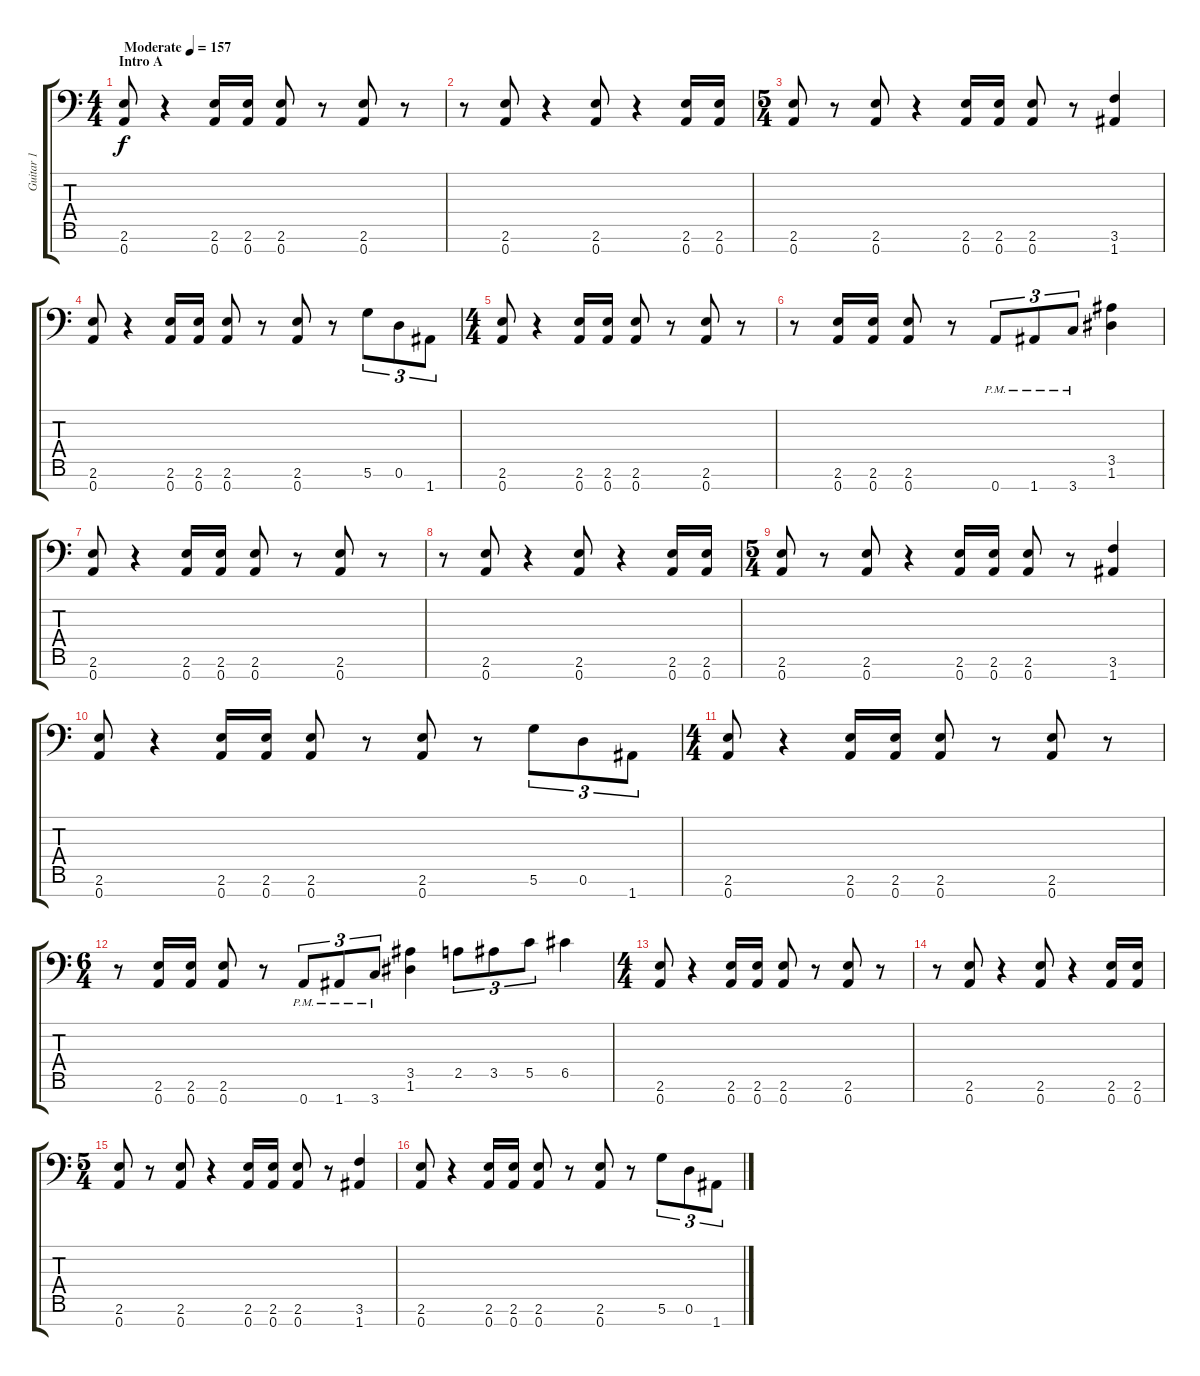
\track ("Guitar 1" "Guitar 1") {instrument overdrivenguitar}
\staff {score tabs}
\tuning (D4 A3 F3 C3 G2 D2 A1) {hide}
\ts (4 4)
\section ("" "Intro A")
\tempo (157 "Moderate")
\clef f4
\ks c
(2.6 0.7).8{dy f instrument overdrivenguitar} r.4 (2.6 0.7).16 (2.6 0.7).16 (2.6 0.7).8 r.8 (2.6 0.7).8 r.8 |
r.8 (2.6 0.7).8 r.4 (2.6 0.7).8 r.4 (2.6 0.7).16 (2.6 0.7).16 |
\ts (5 4)
(2.6 0.7).8 r.8 (2.6 0.7).8 r.4 (2.6 0.7).16 (2.6 0.7).16 (2.6 0.7).8 r.8 (3.6 1.7).4 |
(2.6 0.7).8 r.4 (2.6 0.7).16 (2.6 0.7).16 (2.6 0.7).8 r.8 (2.6 0.7).8 r.8 5.6.8{tu (3 2)} 0.6.8{tu (3 2)} 1.7.8{tu (3 2)} |
\ts (4 4)
(2.6 0.7).8 r.4 (2.6 0.7).16 (2.6 0.7).16 (2.6 0.7).8 r.8 (2.6 0.7).8 r.8 |
r.8 (2.6 0.7).16 (2.6 0.7).16 (2.6 0.7).8 r.8 0.7{pm}.8{tu (3 2)} 1.7{pm}.8{tu (3 2)} 3.7{pm}.8{tu (3 2)} (3.5 1.6).4 |
(2.6 0.7).8 r.4 (2.6 0.7).16 (2.6 0.7).16 (2.6 0.7).8 r.8 (2.6 0.7).8 r.8 |
r.8 (2.6 0.7).8 r.4 (2.6 0.7).8 r.4 (2.6 0.7).16 (2.6 0.7).16 |
\ts (5 4)
(2.6 0.7).8 r.8 (2.6 0.7).8 r.4 (2.6 0.7).16 (2.6 0.7).16 (2.6 0.7).8 r.8 (3.6 1.7).4 |
(2.6 0.7).8 r.4 (2.6 0.7).16 (2.6 0.7).16 (2.6 0.7).8 r.8 (2.6 0.7).8 r.8 5.6.8{tu (3 2)} 0.6.8{tu (3 2)} 1.7.8{tu (3 2)} |
\ts (4 4)
(2.6 0.7).8 r.4 (2.6 0.7).16 (2.6 0.7).16 (2.6 0.7).8 r.8 (2.6 0.7).8 r.8 |
\ts (6 4)
r.8 (2.6 0.7).16 (2.6 0.7).16 (2.6 0.7).8 r.8 0.7{pm}.8{tu (3 2)} 1.7{pm}.8{tu (3 2)} 3.7{pm}.8{tu (3 2)} (3.5 1.6).4 2.5.8{tu (3 2)} 3.5.8{tu (3 2)} 5.5.8{tu (3 2)} 6.5.4 |
\ts (4 4)
(2.6 0.7).8 r.4 (2.6 0.7).16 (2.6 0.7).16 (2.6 0.7).8 r.8 (2.6 0.7).8 r.8 |
r.8 (2.6 0.7).8 r.4 (2.6 0.7).8 r.4 (2.6 0.7).16 (2.6 0.7).16 |
\ts (5 4)
(2.6 0.7).8 r.8 (2.6 0.7).8 r.4 (2.6 0.7).16 (2.6 0.7).16 (2.6 0.7).8 r.8 (3.6 1.7).4 |
(2.6 0.7).8 r.4 (2.6 0.7).16 (2.6 0.7).16 (2.6 0.7).8 r.8 (2.6 0.7).8 r.8 5.6.8{tu (3 2)} 0.6.8{tu (3 2)} 1.7.8{tu (3 2)}
